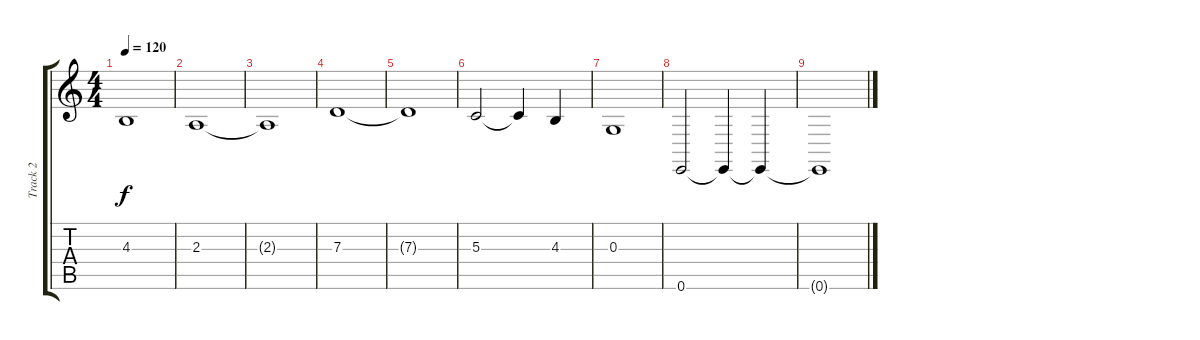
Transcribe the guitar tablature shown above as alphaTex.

\track ("Track 2" "Track 2") {instrument stringensemble1}
\staff {score tabs}
\tuning (E4 B3 G3 D3 A2 E2) {hide}
\ts (4 4)
\tempo 120
\clef g2
\ks c
4.3{t}.1{dy f} |
2.3.1 |
2.3{t}.1 |
7.3.1 |
7.3{t}.1 |
5.3.2 5.3{t}.4 4.3.4 |
0.3.1 |
0.6.2 0.6{t}.4 0.6{t}.4 |
0.6{t}.1
